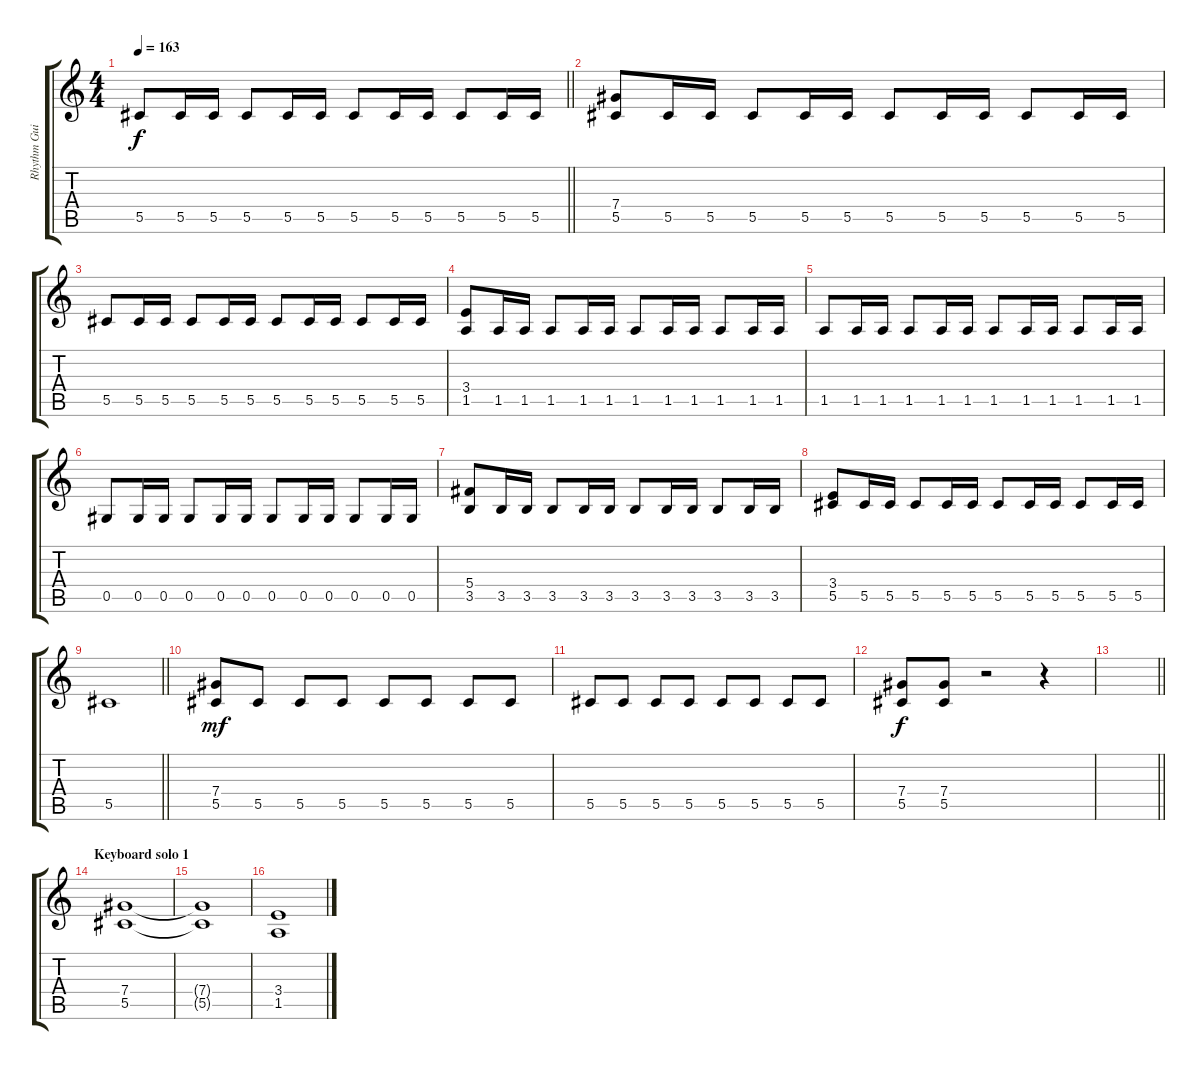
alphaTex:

\track ("Rhythm Guitar" "Rhythm Gui") {instrument distortionguitar}
\staff {score tabs}
\tuning (Eb4 Bb3 Gb3 Db3 Ab2 Eb2) {hide}
\ts (4 4)
\tempo 163
\clef g2
\barLineRight lightlight
\ks c
5.5.8{dy f} 5.5.16 5.5.16 5.5.8 5.5.16 5.5.16 5.5.8 5.5.16 5.5.16 5.5.8 5.5.16 5.5.16 |
(7.4 5.5).8 5.5.16 5.5.16 5.5.8 5.5.16 5.5.16 5.5.8 5.5.16 5.5.16 5.5.8 5.5.16 5.5.16 |
5.5.8 5.5.16 5.5.16 5.5.8 5.5.16 5.5.16 5.5.8 5.5.16 5.5.16 5.5.8 5.5.16 5.5.16 |
(3.4 1.5).8 1.5.16 1.5.16 1.5.8 1.5.16 1.5.16 1.5.8 1.5.16 1.5.16 1.5.8 1.5.16 1.5.16 |
1.5.8 1.5.16 1.5.16 1.5.8 1.5.16 1.5.16 1.5.8 1.5.16 1.5.16 1.5.8 1.5.16 1.5.16 |
0.5.8 0.5.16 0.5.16 0.5.8 0.5.16 0.5.16 0.5.8 0.5.16 0.5.16 0.5.8 0.5.16 0.5.16 |
(5.4 3.5).8 3.5.16 3.5.16 3.5.8 3.5.16 3.5.16 3.5.8 3.5.16 3.5.16 3.5.8 3.5.16 3.5.16 |
(3.4 5.5).8 5.5.16 5.5.16 5.5.8 5.5.16 5.5.16 5.5.8 5.5.16 5.5.16 5.5.8 5.5.16 5.5.16 |
\barLineRight lightlight
5.5.1 |
\section ("" "")
(7.4 5.5).8{dy mf} 5.5.8 5.5.8 5.5.8 5.5.8 5.5.8 5.5.8 5.5.8 |
5.5.8 5.5.8 5.5.8 5.5.8 5.5.8 5.5.8 5.5.8 5.5.8 |
(7.4 5.5).8{dy f} (7.4 5.5).8 r.2 r.4 |
\barLineRight lightlight
|
\section ("" "Keyboard solo 1")
(7.4 5.5).1 |
(7.4{t} 5.5{t}).1 |
(3.4 1.5).1
